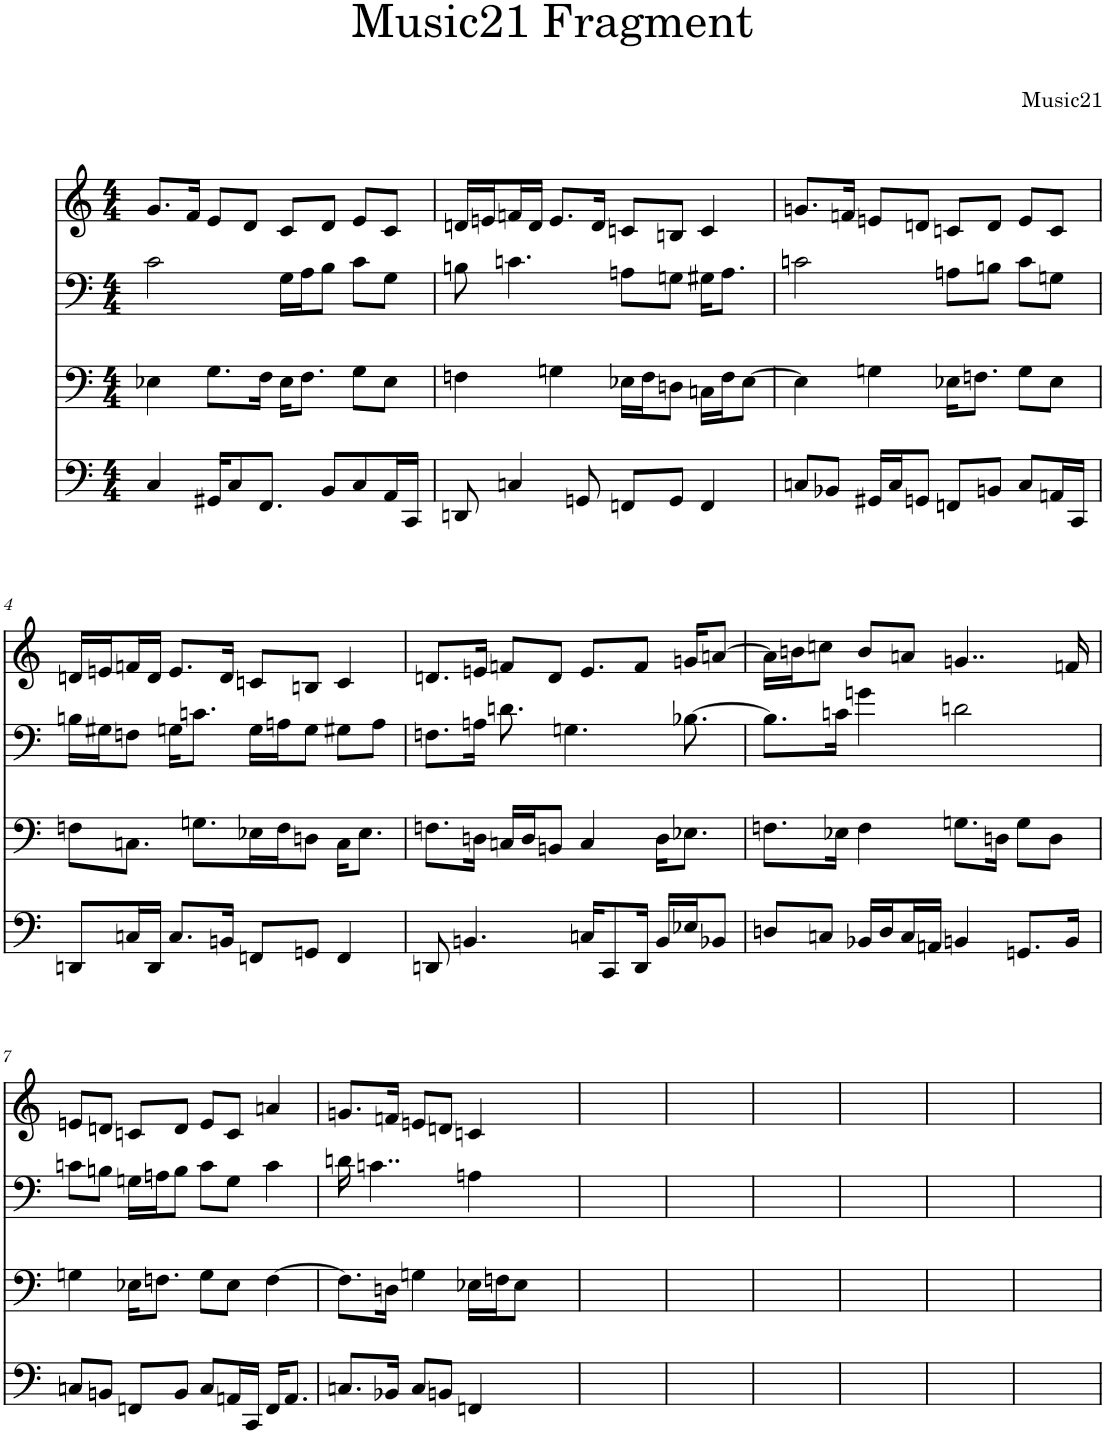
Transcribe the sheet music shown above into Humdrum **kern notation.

**kern	**kern	**kern	**kern
*part4	*part3	*part2	*part1
*staff4	*staff3	*staff2	*staff1
*I"Piano	*I"Piano	*I"Piano	*I"Piano
*I'Pno	*I'Pno	*I'Pno	*I'Pno
*clefF4	*clefF4	*clefF4	*clefG2
*k[]	*k[]	*k[]	*k[]
*M4/4	*M4/4	*M4/4	*M4/4
=1	=1	=1	=1
4C/	4E-X\	2c\	8.g/L
.	.	.	16f/Jk
16GG#X/KL	8.G\L	.	8e/L
8C/	.	.	.
.	.	.	8d/J
8.FF/J	16F\Jk	.	.
.	16E-\KL	16G\LL	8c/L
.	8.F\J	16A\J	.
8BB/L	.	8B\J	8d/J
8C/	8G\L	8c\L	8e/L
16AA/L	8E-\J	8G\J	8c/J
16CC/JJ	.	.	.
=2	=2	=2	=2
8DDn/	4Fn\	8Bn\	16dn/LL
.	.	.	16en/J
4Cn/	.	4.cn\	16fn/L
.	.	.	16d/JJ
.	4Gn\	.	8.e/L
8GGn/	.	.	.
.	.	.	16d/Jk
8FFn/L	16E-X\LL	8An\L	8cn/L
.	16F\J	.	.
8GG/J	8Dn\J	8Gn\J	8Bn/J
4FF/	16Cn\LL	16G#X\KL	4c/
.	16F\J	8.A\J	.
.	[8E-\J	.	.
=3	=3	=3	=3
8Cn/L	4E-\]	2cn\	8.gn/L
8BB-X/J	.	.	.
.	.	.	16fn/Jk
16GG#X/LL	4Gn\	.	8en/L
16C/J	.	.	.
8GGn/J	.	.	8dn/J
8FFn/L	16E-X\KL	8An\L	8cn/L
.	8.Fn\J	.	.
8BBn/J	.	8Bn\J	8d/J
8C/L	8G\L	8c\L	8e/L
16AAn/L	8E-\J	8Gn\J	8c/J
16CC/JJ	.	.	.
!!LO:LB:g=z
=4	=4	=4	=4
8DDn/L	8Fn\L	16Bn\LL	16dn/LL
.	.	16G#X\J	16en/J
16Cn/L	8.Cn\J	8Fn\J	16fn/L
16DD/JJ	.	.	16d/JJ
8.C/L	.	16Gn\KL	8.e/L
.	8.Gn\L	8.cn\J	.
16BBn/Jk	.	.	16d/Jk
8FFn/L	16E-X\L	16G\LL	8cn/L
.	16F\J	16An\J	.
8GGn/J	8Dn\J	8G\J	8Bn/J
4FF/	16C\KL	8G#X\L	4c/
.	8.E-\J	.	.
.	.	8A\J	.
=5	=5	=5	=5
8DDn/	8.Fn\L	8.Fn\L	8.dn/L
4.BBn/	.	.	.
.	16Dn\Jk	16An\Jk	16en/Jk
.	16Cn/LL	8.dn\	8fn/L
.	16D/J	.	.
.	8BBn/J	.	8d/J
.	.	4.Gn\	.
16Cn/KL	4C/	.	8.e/L
8CC/	.	.	.
16DD/Jk	.	.	8f/J
16BB/LL	16D\KL	.	.
16E-X/J	8.E-X\J	[8.B-X\	16gn/KL
8BB-X/J	.	.	[8an/J
=6	=6	=6	=6
8Dn/L	8.Fn\L	8.B-\L]	16a\LL]
.	.	.	16bn\J
8Cn/J	.	.	8ccn\J
.	16E-X\Jk	16cn\Jk	.
16BB-X/LL	4F\	4gn\	8b/L
16D/J	.	.	.
16C/L	.	.	8an/J
16AAn/JJ	.	.	.
4BBn/	8.Gn\L	2dn\	4..gn/
.	16Dn\Jk	.	.
8.GGn/L	8G\L	.	.
.	8D\J	.	.
16BB/Jk	.	.	16fn/
!!LO:LB:g=z
=7	=7	=7	=7
8Cn/L	4Gn\	8cn\L	8en/L
8BBn/J	.	8Bn\J	8dn/J
8FFn/L	16E-X\KL	16Gn\LL	8cn/L
.	8.Fn\J	16An\J	.
8BB/J	.	8B\J	8d/J
8C/L	8G\L	8c\L	8e/L
16AAn/L	8E-\J	8G\J	8c/J
16CC/JJ	.	.	.
16FF/KL	[4F\	4c\	4an/
8.AA/J	.	.	.
=8	=8	=8	=8
8.Cn/L	8.F\L]	16dn\	8.gn/L
.	.	4..cn\	.
16BB-X/Jk	16Dn\Jk	.	16fn/Jk
8C/L	4Gn\	.	8en/L
8BBn/J	.	.	8dn/J
4FFn/	16E-X\LL	4An\	4cn/
.	16Fn\J	.	.
.	8E-\J	.	.
4ryy	4ryy	4ryy	4ryy
=9	=9	=9	=9
1ryy	1ryy	1ryy	1ryy
=10	=10	=10	=10
1ryy	1ryy	1ryy	1ryy
=11	=11	=11	=11
1ryy	1ryy	1ryy	1ryy
=12	=12	=12	=12
1ryy	1ryy	1ryy	1ryy
=13	=13	=13	=13
1ryy	1ryy	1ryy	1ryy
=14	=14	=14	=14
1ryy	1ryy	1ryy	1ryy
=	=	=	=
*-	*-	*-	*-
